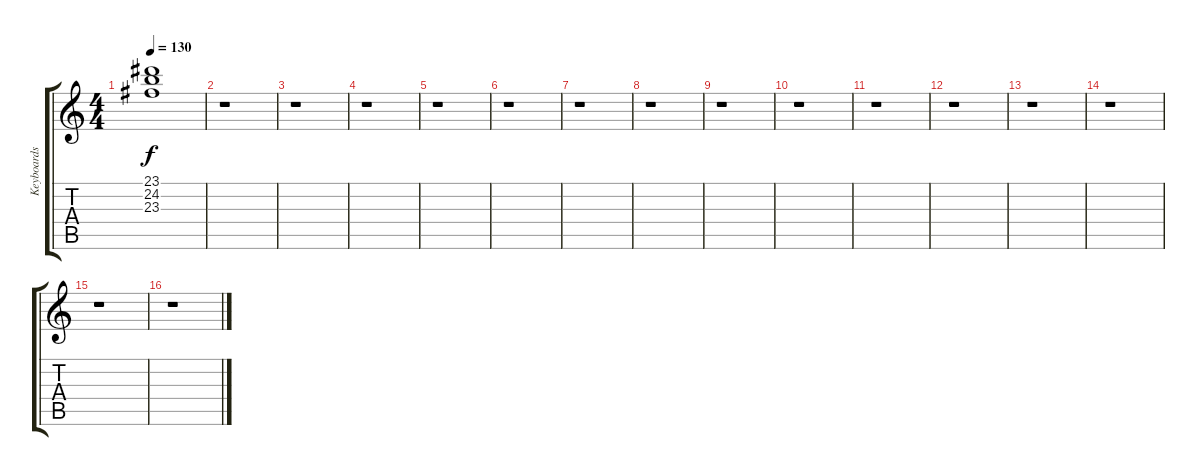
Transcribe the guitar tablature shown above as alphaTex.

\track ("Keyboards" "Keyboards") {instrument synthstrings2}
\staff {score tabs}
\tuning (E4 B3 G3 D3 A2 E2) {hide}
\ts (4 4)
\tempo 130
\clef g2
\ks c
(23.1{t} 24.2{t} 23.3{t}).1{dy f} |
r.1 |
r.1 |
r.1 |
r.1 |
r.1 |
r.1 |
r.1 |
r.1 |
r.1 |
r.1 |
r.1 |
r.1 |
r.1 |
r.1 |
r.1
